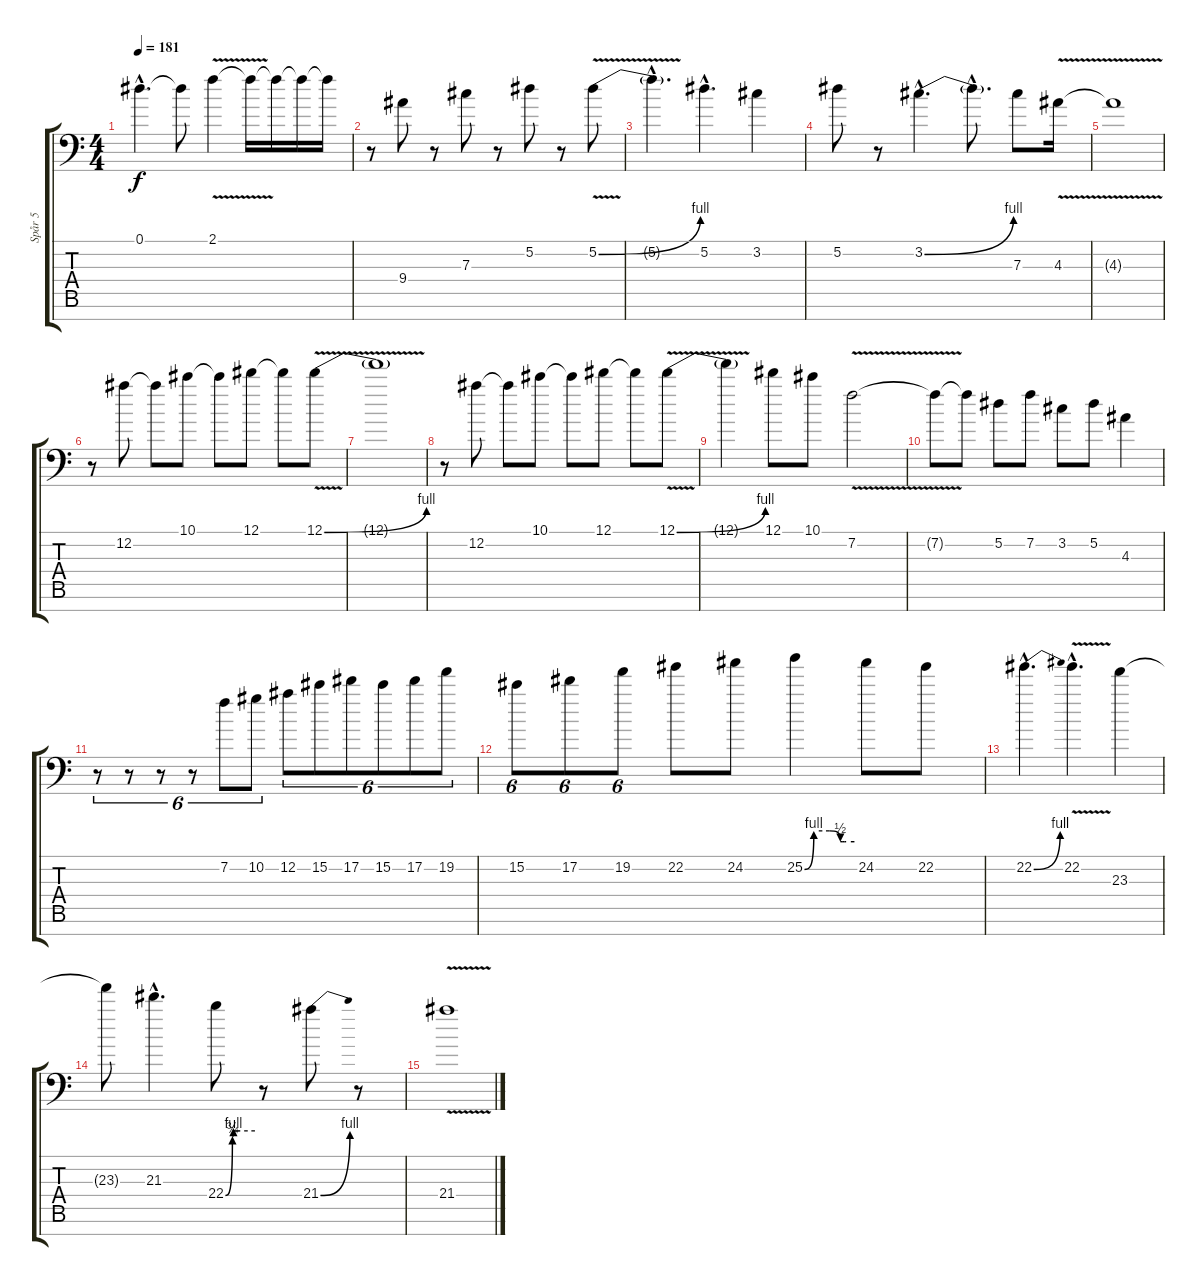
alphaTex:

\track ("Spår 5" "Spår 5") {instrument overdrivenguitar}
\staff {score tabs}
\tuning (Eb4 Bb3 Gb3 Db3 Ab2 Eb2 Bb1) {hide}
\ts (4 4)
\tempo 181
\clef f4
\ks c
0.1{hac t}.4{d dy f} 0.1{t}.8 2.1{v}.4 2.1{t}.16 2.1{t}.16 2.1{t}.16 2.1{t}.16 |
r.8{volume 15 balance 8 instrument overdrivenguitar} 9.4.8 r.8 7.3.8 r.8 5.2.8 r.8 5.2{be (bend 0 0 60 4) v}.8 |
5.2{hac t}.4{d} 5.2{hac}.4{d} 3.2.4 |
5.2.8 r.8 3.2{be (bend 0 0 60 4) hac}.4{d} 3.2{hac t}.8{d} 7.3.8 4.3{v}.16 |
4.3{t}.1 |
r.8 12.2.8 12.2{t}.8 10.1.8 10.1{t}.8 12.1.8 12.1{t}.8 12.1{be (bend 0 0 60 4) v}.8 |
12.1{t}.1 |
r.8 12.2.8 12.2{t}.8 10.1.8 10.1{t}.8 12.1.8 12.1{t}.8 12.1{be (bend 0 0 60 4) v}.8 |
12.1{t}.4 12.1.8 10.1.8 7.2{v}.2 |
7.2{t}.8 7.2{t}.8 5.2.8 7.2.8 3.2.8 5.2.8 4.3.4 |
r.8{tu (6 4)} r.8{tu (6 4)} r.8{tu (6 4)} r.8{tu (6 4)} 7.2.8{tu (6 4)} 10.2.8{tu (6 4)} 12.2.8{tu (6 4)} 15.2.8{tu (6 4)} 17.2.8{tu (6 4)} 15.2.8{tu (6 4)} 17.2.8{tu (6 4)} 19.2.8{tu (6 4)} |
15.2.8{tu (6 4)} 17.2.8{tu (6 4)} 19.2.8{tu (6 4)} 22.2.8 24.2.8 25.2{be (custom 0 0 11 4 30 4 43 2 46 2 48 2 50 2 60 2)}.4 24.2.8 22.2.8 |
22.2{be (bend 0 0 60 4) hac}.4{d} 22.2{v hac}.4{d} 23.3.4 |
23.3{t}.8 21.3{hac}.4{d} 22.4{be (custom 0 0 14 3 16 4 30 4 60 4)}.8 r.8 21.4{be (bend 0 0 60 4)}.8 r.8 |
21.4{v}.1
